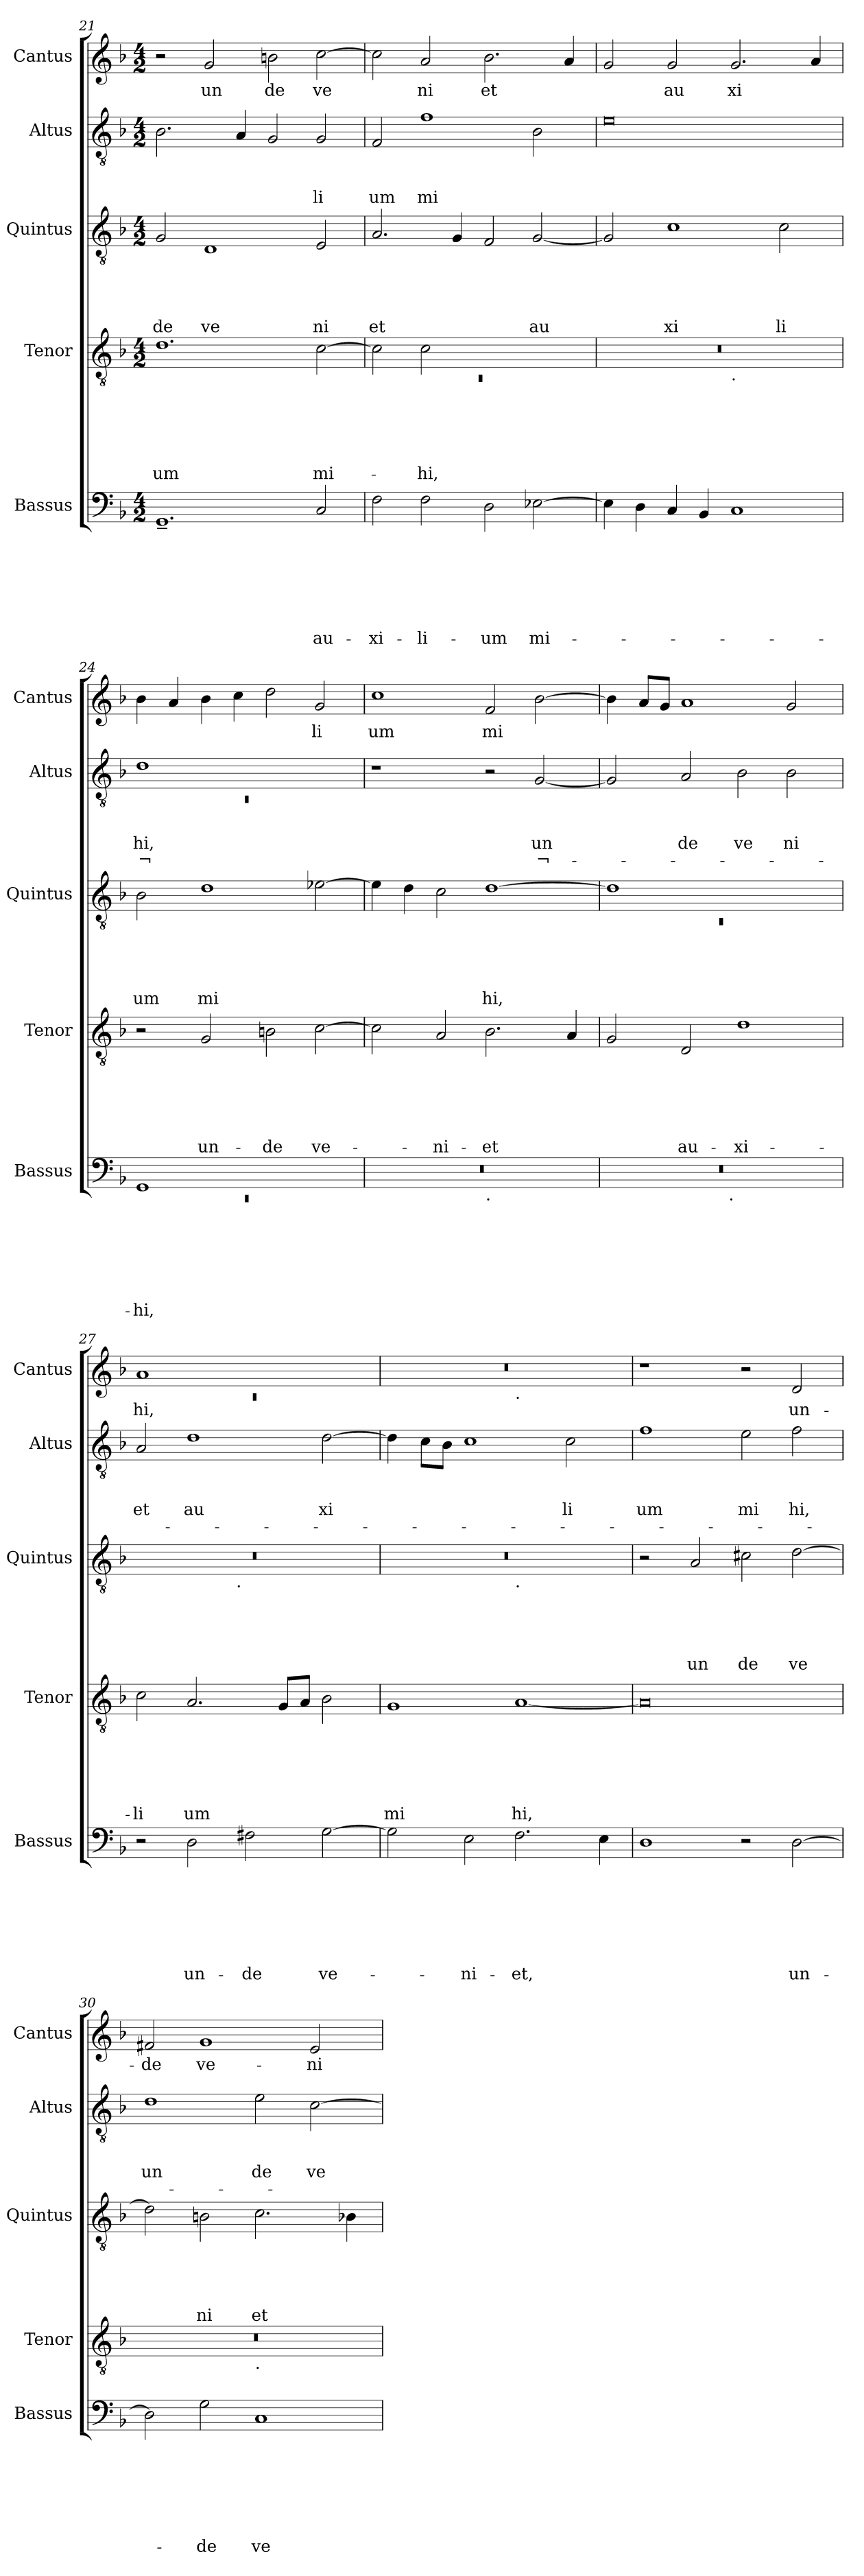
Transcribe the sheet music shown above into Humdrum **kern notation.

**kern	**text	**text	**text	**text	**text	**text	**text	**kern	**text	**text	**text	**text	**text	**text	**kern	**text	**text	**text	**text	**text	**kern	**text	**text	**text	**text	**kern	**text
*part5	*part5	*part5	*part5	*part5	*part5	*part5	*part5	*part4	*part4	*part4	*part4	*part4	*part4	*part4	*part3	*part3	*part3	*part3	*part3	*part3	*part2	*part2	*part2	*part2	*part2	*part1	*part1
*staff5	*staff5	*staff5	*staff5	*staff5	*staff5	*staff5	*staff5	*staff4	*staff4	*staff4	*staff4	*staff4	*staff4	*staff4	*staff3	*staff3	*staff3	*staff3	*staff3	*staff3	*staff2	*staff2	*staff2	*staff2	*staff2	*staff1	*staff1
*I"Bassus	*	*	*	*	*	*	*	*I"Tenor	*	*	*	*	*	*	*I"Quintus	*	*	*	*	*	*I"Altus	*	*	*	*	*I"Cantus	*
*I'Bassus	*	*	*	*	*	*	*	*I'Tenor	*	*	*	*	*	*	*I'Quintus	*	*	*	*	*	*I'Altus	*	*	*	*	*I'Cantus	*
!!LO:PB:g=z
*clefF4	*	*	*	*	*	*	*	*clefGv2	*	*	*	*	*	*	*clefGv2	*	*	*	*	*	*clefGv2	*	*	*	*	*clefG2	*
*ITrd-3c-5	*	*	*	*	*	*	*	*ITrd-3c-5	*	*	*	*	*	*	*ITrd-3c-5	*	*	*	*	*	*ITrd-3c-5	*	*	*	*	*	*
*k[b-e-]	*	*	*	*	*	*	*	*k[b-e-]	*	*	*	*	*	*	*k[b-e-]	*	*	*	*	*	*k[b-e-]	*	*	*	*	*k[b-]	*
*B-:	*	*	*	*	*	*	*	*B-:	*	*	*	*	*	*	*B-:	*	*	*	*	*	*B-:	*	*	*	*	*F:	*
*M4/2	*	*	*	*	*	*	*	*M4/2	*	*	*	*	*	*	*M4/2	*	*	*	*	*	*M4/2	*	*	*	*	*M4/2	*
=21	=21	=21	=21	=21	=21	=21	=21	=21	=21	=21	=21	=21	=21	=21	=21	=21	=21	=21	=21	=21	=21	=21	=21	=21	=21	=21	=21
!	!	!	!	!	!	!	!	!	!	!	!	!	!	!LO:LY:b	!	!	!	!	!	!LO:LY:b	!	!	!	!	!	!	!
1.C~<	.	.	.	.	.	.	.	1.g	.	.	.	.	.	-um	2c/	.	.	.	.	de	2.e-\	.	.	.	.	2r	.
!	!	!	!	!	!	!	!	!	!	!	!	!	!	!	!	!	!	!	!	!LO:LY:b	!	!	!	!	!	!	!LO:LY:b
.	.	.	.	.	.	.	.	.	.	.	.	.	.	.	1G	.	.	.	.	ve	.	.	.	.	.	2g/	un
.	.	.	.	.	.	.	.	.	.	.	.	.	.	.	.	.	.	.	.	.	4d/	.	.	.	.	.	.
!	!	!	!	!	!	!	!	!	!	!	!	!	!	!	!	!	!	!	!	!	!	!	!	!	!	!	!LO:LY:b
.	.	.	.	.	.	.	.	.	.	.	.	.	.	.	.	.	.	.	.	.	2c/	.	.	.	.	2bn\	de
!	!	!	!	!	!	!	!LO:LY:b	!	!	!	!	!	!	!LO:LY:b	!	!	!	!	!	!LO:LY:b	!	!	!	!LO:LY:b	!	!	!LO:LY:b
2F/	.	.	.	.	.	.	au-	[>2f\	.	.	.	.	.	mi-	2A/	.	.	.	.	ni	2c/	.	.	-li	.	[>2cc\	ve
=22	=22	=22	=22	=22	=22	=22	=22	=22	=22	=22	=22	=22	=22	=22	=22	=22	=22	=22	=22	=22	=22	=22	=22	=22	=22	=22	=22
*	*	*	*	*	*	*	*	*^	*	*	*	*	*	*	*	*	*	*	*	*	*	*	*	*	*	*	*
!	!	!	!	!	!	!	!LO:LY:b	!	!LO:N:vis=1	!	!	!	!	!	!	!	!	!	!	!	!LO:LY:b	!	!	!	!LO:LY:b	!	!	!
2B-\	.	.	.	.	.	.	-xi-	2f\]	0rC	.	.	.	.	.	.	2.d/	.	.	.	.	et	2B-/	.	.	um	.	2cc\]	.
!	!	!	!	!	!	!	!LO:LY:b	!	!	!	!	!	!	!	!LO:LY:b	!	!	!	!	!	!	!	!	!	!LO:LY:b	!	!	!LO:LY:b
2B-\	.	.	.	.	.	.	-li-	2f\	.	.	.	.	.	.	-hi,	.	.	.	.	.	.	1b-	.	.	mi	.	2a/	ni
.	.	.	.	.	.	.	.	.	.	.	.	.	.	.	.	4c/	.	.	.	.	.	.	.	.	.	.	.	.
!	!	!	!	!	!	!	!LO:LY:b	!	!	!	!	!	!	!	!	!	!	!	!	!	!	!	!	!	!	!	!	!LO:LY:b
2G\	.	.	.	.	.	.	-um	1ryy	.	.	.	.	.	.	.	2B-/	.	.	.	.	.	.	.	.	.	.	2.b-\	et
!	!	!	!	!	!	!	!LO:LY:b	!	!	!	!	!	!	!	!	!	!	!	!	!	!LO:LY:b	!	!	!	!	!	!	!
[>2A-X\	.	.	.	.	.	.	mi-	.	.	.	.	.	.	.	.	[<2c/	.	.	.	.	au	2e-\	.	.	.	.	.	.
.	.	.	.	.	.	.	.	.	.	.	.	.	.	.	.	.	.	.	.	.	.	.	.	.	.	.	4a/	.
=23	=23	=23	=23	=23	=23	=23	=23	=23	=23	=23	=23	=23	=23	=23	=23	=23	=23	=23	=23	=23	=23	=23	=23	=23	=23	=23	=23	=23
4A-\]	.	.	.	.	.	.	.	0r	1ryy	.	.	.	.	.	.	2c/]	.	.	.	.	.	0a	.	.	.	.	2g/	.
4G\	.	.	.	.	.	.	.	.	.	.	.	.	.	.	.	.	.	.	.	.	.	.	.	.	.	.	.	.
!	!	!	!	!	!	!	!	!	!	!	!	!	!	!	!	!	!	!	!	!	!LO:LY:b	!	!	!	!	!	!	!LO:LY:b
4F/	.	.	.	.	.	.	.	.	.	.	.	.	.	.	.	1f	.	.	.	.	xi	.	.	.	.	.	2g/	au
4E-/	.	.	.	.	.	.	.	.	.	.	.	.	.	.	.	.	.	.	.	.	.	.	.	.	.	.	.	.
!	!	!	!	!	!	!	!	!	!LO:TX:b:t=.	!	!	!	!	!	!	!	!	!	!	!	!	!	!	!	!	!	!	!
!	!	!	!	!	!	!	!	!	!	!	!	!	!	!	!	!	!	!	!	!	!	!	!	!	!	!	!	!LO:LY:b
1F	.	.	.	.	.	.	.	.	1ryy	.	.	.	.	.	.	.	.	.	.	.	.	.	.	.	.	.	2.g/	xi
!	!	!	!	!	!	!	!	!	!	!	!	!	!	!	!	!	!	!	!	!	!LO:LY:b	!	!	!	!	!	!	!
.	.	.	.	.	.	.	.	.	.	.	.	.	.	.	.	2f\	.	.	.	.	li	.	.	.	.	.	.	.
.	.	.	.	.	.	.	.	.	.	.	.	.	.	.	.	.	.	.	.	.	.	.	.	.	.	.	4a/	.
=24	=24	=24	=24	=24	=24	=24	=24	=24	=24	=24	=24	=24	=24	=24	=24	=24	=24	=24	=24	=24	=24	=24	=24	=24	=24	=24	=24	=24
*^	*	*	*	*	*	*	*	*	*	*	*	*	*	*	*	*	*	*	*	*	*	*^	*	*	*	*	*	*
!	!LO:N:vis=1	!	!	!	!	!	!	!LO:LY:b	!	!	!	!	!	!	!	!	!	!	!	!	!	!LO:LY:b	!	!LO:N:vis=1	!	!	!LO:LY:b	!LO:LY:b	!	!
*	*	*	*	*	*	*	*	*	*v	*v	*	*	*	*	*	*	*	*	*	*	*	*	*	*	*	*	*	*	*	*
1C	0rEE	.	.	.	.	.	.	-hi,	2r	.	.	.	.	.	.	2e-\	.	.	.	.	um	1g	0rC	.	.	hi,	¬	4b-\	.
.	.	.	.	.	.	.	.	.	.	.	.	.	.	.	.	.	.	.	.	.	.	.	.	.	.	.	.	4a/	.
!	!	!	!	!	!	!	!	!	!	!	!	!	!	!	!LO:LY:b	!	!	!	!	!	!LO:LY:b	!	!	!	!	!	!	!	!
.	.	.	.	.	.	.	.	.	2c/	.	.	.	.	.	un-	1g	.	.	.	.	mi	.	.	.	.	.	.	4b-\	.
.	.	.	.	.	.	.	.	.	.	.	.	.	.	.	.	.	.	.	.	.	.	.	.	.	.	.	.	4cc\	.
!	!	!	!	!	!	!	!	!	!	!	!	!	!	!	!LO:LY:b	!	!	!	!	!	!	!	!	!	!	!	!	!	!
1ryy	.	.	.	.	.	.	.	.	2en\	.	.	.	.	.	-de	.	.	.	.	.	.	1ryy	.	.	.	.	.	2dd\	.
!	!	!	!	!	!	!	!	!	!	!	!	!	!	!	!LO:LY:b	!	!	!	!	!	!	!	!	!	!	!	!	!	!LO:LY:b
.	.	.	.	.	.	.	.	.	[>2f\	.	.	.	.	.	ve-	[>2a-\	.	.	.	.	.	.	.	.	.	.	.	2g/	li
*	*	*	*	*	*	*	*	*	*	*	*	*	*	*	*	*	*	*	*	*	*	*v	*v	*	*	*	*	*	*
=25	=25	=25	=25	=25	=25	=25	=25	=25	=25	=25	=25	=25	=25	=25	=25	=25	=25	=25	=25	=25	=25	=25	=25	=25	=25	=25	=25	=25
!	!	!	!	!	!	!	!	!	!	!	!	!	!	!	!	!	!	!	!	!	!	!	!	!	!	!	!	!LO:LY:b
0r	1ryy	.	.	.	.	.	.	.	2f\]	.	.	.	.	.	.	4a-\]	.	.	.	.	.	1r	.	.	.	.	1cc	um
.	.	.	.	.	.	.	.	.	.	.	.	.	.	.	.	4g\	.	.	.	.	.	.	.	.	.	.	.	.
!	!	!	!	!	!	!	!	!	!	!	!	!	!	!	!LO:LY:b	!	!	!	!	!	!	!	!	!	!	!	!	!
.	.	.	.	.	.	.	.	.	2d/	.	.	.	.	.	-ni-	2f\	.	.	.	.	.	.	.	.	.	.	.	.
!	!LO:TX:b:t=.	!	!	!	!	!	!	!	!	!	!	!	!	!	!	!	!	!	!	!	!	!	!	!	!	!	!	!
!	!	!	!	!	!	!	!	!	!	!	!	!	!	!	!LO:LY:b	!	!	!	!	!	!LO:LY:b	!	!	!	!	!	!	!LO:LY:b
.	1ryy	.	.	.	.	.	.	.	2.e-\	.	.	.	.	.	-et	[>1g	.	.	.	.	hi,	2r	.	.	.	.	2f/	mi
!	!	!	!	!	!	!	!	!	!	!	!	!	!	!	!	!	!	!	!	!	!	!	!	!	!LO:LY:b	!LO:LY:b	!	!
.	.	.	.	.	.	.	.	.	.	.	.	.	.	.	.	.	.	.	.	.	.	[<2c/	.	.	un	¬-	[>2b-\	.
.	.	.	.	.	.	.	.	.	4d/	.	.	.	.	.	.	.	.	.	.	.	.	.	.	.	.	.	.	.
=26	=26	=26	=26	=26	=26	=26	=26	=26	=26	=26	=26	=26	=26	=26	=26	=26	=26	=26	=26	=26	=26	=26	=26	=26	=26	=26	=26	=26
*	*	*	*	*	*	*	*	*	*	*	*	*	*	*	*	*^	*	*	*	*	*	*	*	*	*	*	*	*
!	!	!	!	!	!	!	!	!	!	!	!	!	!	!	!	!	!LO:N:vis=1	!	!	!	!	!	!	!	!	!	!	!	!
0r	2ryy	.	.	.	.	.	.	.	2c/	.	.	.	.	.	.	1g]	0rC	.	.	.	.	.	2c/]	.	.	.	.	4b-\]	.
.	.	.	.	.	.	.	.	.	.	.	.	.	.	.	.	.	.	.	.	.	.	.	.	.	.	.	.	8a/L	.
.	.	.	.	.	.	.	.	.	.	.	.	.	.	.	.	.	.	.	.	.	.	.	.	.	.	.	.	8g/J	.
!	!	!	!	!	!	!	!	!	!	!	!	!	!	!	!LO:LY:b	!	!	!	!	!	!	!	!	!	!	!LO:LY:b	!	!	!
.	4...ryy	.	.	.	.	.	.	.	2G/	.	.	.	.	.	au-	.	.	.	.	.	.	.	2d/	.	.	de	.	1a	.
!	!LO:TX:b:t=.	!	!	!	!	!	!	!	!	!	!	!	!	!	!	!	!	!	!	!	!	!	!	!	!	!	!	!	!
.	1ryy	.	.	.	.	.	.	.	.	.	.	.	.	.	.	.	.	.	.	.	.	.	.	.	.	.	.	.	.
!	!	!	!	!	!	!	!	!	!	!	!	!	!	!	!LO:LY:b	!	!	!	!	!	!	!	!	!	!	!LO:LY:b	!	!	!
.	.	.	.	.	.	.	.	.	1g	.	.	.	.	.	-xi-	1ryy	.	.	.	.	.	.	2e-\	.	.	ve	.	.	.
!	!	!	!	!	!	!	!	!	!	!	!	!	!	!	!	!	!	!	!	!	!	!	!	!	!	!LO:LY:b	!	!	!
.	.	.	.	.	.	.	.	.	.	.	.	.	.	.	.	.	.	.	.	.	.	.	2e-\	.	.	ni	.	2g/	.
.	32ryy	.	.	.	.	.	.	.	.	.	.	.	.	.	.	.	.	.	.	.	.	.	.	.	.	.	.	.	.
!!LO:LB:g=z
=27	=27	=27	=27	=27	=27	=27	=27	=27	=27	=27	=27	=27	=27	=27	=27	=27	=27	=27	=27	=27	=27	=27	=27	=27	=27	=27	=27	=27	=27
*	*	*	*	*	*	*	*	*	*	*	*	*	*	*	*	*	*	*	*	*	*	*	*	*	*	*	*	*^	*
!	!	!	!	!	!	!	!	!	!	!	!	!	!	!	!LO:LY:b	!	!	!	!	!	!	!	!	!	!	!LO:LY:b	!	!	!LO:N:vis=1	!LO:LY:b
*v	*v	*	*	*	*	*	*	*	*	*	*	*	*	*	*	*	*	*	*	*	*	*	*	*	*	*	*	*	*	*
2r	.	.	.	.	.	.	.	2f\	.	.	.	.	.	-li	0r	2ryy	.	.	.	.	.	2d/	.	.	et	.	1a	0rc	hi,
!	!	!	!	!	!	!	!LO:LY:b	!	!	!	!	!	!	!LO:LY:b	!	!	!	!	!	!	!	!	!	!	!LO:LY:b	!	!	!	!
2G\	.	.	.	.	.	.	un-	2.d/	.	.	.	.	.	um	.	4...ryy	.	.	.	.	.	1g	.	.	au	.	.	.	.
!	!	!	!	!	!	!	!	!	!	!	!	!	!	!	!	!LO:TX:b:t=.	!	!	!	!	!	!	!	!	!	!	!	!	!
.	.	.	.	.	.	.	.	.	.	.	.	.	.	.	.	1ryy	.	.	.	.	.	.	.	.	.	.	.	.	.
!	!	!	!	!	!	!	!LO:LY:b	!	!	!	!	!	!	!	!	!	!	!	!	!	!	!	!	!	!	!	!	!	!
2Bn\	.	.	.	.	.	.	-de	.	.	.	.	.	.	.	.	.	.	.	.	.	.	.	.	.	.	.	1ryy	.	.
.	.	.	.	.	.	.	.	8c/L	.	.	.	.	.	.	.	.	.	.	.	.	.	.	.	.	.	.	.	.	.
.	.	.	.	.	.	.	.	8d/J	.	.	.	.	.	.	.	.	.	.	.	.	.	.	.	.	.	.	.	.	.
!	!	!	!	!	!	!	!LO:LY:b	!	!	!	!	!	!	!	!	!	!	!	!	!	!	!	!	!	!LO:LY:b	!	!	!	!
[>2c\	.	.	.	.	.	.	ve-	2e-\	.	.	.	.	.	.	.	.	.	.	.	.	.	[>2g\	.	.	xi	.	.	.	.
.	.	.	.	.	.	.	.	.	.	.	.	.	.	.	.	32ryy	.	.	.	.	.	.	.	.	.	.	.	.	.
=28	=28	=28	=28	=28	=28	=28	=28	=28	=28	=28	=28	=28	=28	=28	=28	=28	=28	=28	=28	=28	=28	=28	=28	=28	=28	=28	=28	=28	=28
!	!	!	!	!	!	!	!	!	!	!	!	!	!	!LO:LY:b	!	!	!	!	!	!	!	!	!	!	!	!	!	!	!
2c\]	.	.	.	.	.	.	.	1c	.	.	.	.	.	mi	0r	1ryy	.	.	.	.	.	4g\]	.	.	.	.	0r	1ryy	.
.	.	.	.	.	.	.	.	.	.	.	.	.	.	.	.	.	.	.	.	.	.	8f\L	.	.	.	.	.	.	.
.	.	.	.	.	.	.	.	.	.	.	.	.	.	.	.	.	.	.	.	.	.	8e-\J	.	.	.	.	.	.	.
!	!	!	!	!	!	!	!LO:LY:b	!	!	!	!	!	!	!	!	!	!	!	!	!	!	!	!	!	!	!	!	!	!
2A\	.	.	.	.	.	.	-ni-	.	.	.	.	.	.	.	.	.	.	.	.	.	.	1f	.	.	.	.	.	.	.
!	!	!	!	!	!	!	!	!	!	!	!	!	!	!	!	!	!	!	!	!	!	!	!	!	!	!	!	!LO:TX:b:t=.	!
!	!	!	!	!	!	!	!	!	!	!	!	!	!	!	!	!LO:TX:b:t=.	!	!	!	!	!	!	!	!	!	!	!	!	!
!	!	!	!	!	!	!	!LO:LY:b	!	!	!	!	!	!	!LO:LY:b	!	!	!	!	!	!	!	!	!	!	!	!	!	!	!
2.B-\	.	.	.	.	.	.	-et,	[<1d	.	.	.	.	.	hi,	.	1ryy	.	.	.	.	.	.	.	.	.	.	.	1ryy	.
!	!	!	!	!	!	!	!	!	!	!	!	!	!	!	!	!	!	!	!	!	!	!	!	!	!LO:LY:b	!	!	!	!
.	.	.	.	.	.	.	.	.	.	.	.	.	.	.	.	.	.	.	.	.	.	2f\	.	.	li	.	.	.	.
4A\	.	.	.	.	.	.	.	.	.	.	.	.	.	.	.	.	.	.	.	.	.	.	.	.	.	.	.	.	.
=29	=29	=29	=29	=29	=29	=29	=29	=29	=29	=29	=29	=29	=29	=29	=29	=29	=29	=29	=29	=29	=29	=29	=29	=29	=29	=29	=29	=29	=29
!	!	!	!	!	!	!	!	!	!	!	!	!	!	!	!	!	!	!	!	!	!	!	!	!	!LO:LY:b	!	!	!	!
*	*	*	*	*	*	*	*	*	*	*	*	*	*	*	*v	*v	*	*	*	*	*	*	*	*	*	*	*v	*v	*
1G	.	.	.	.	.	.	.	0d]	.	.	.	.	.	.	2r	.	.	.	.	.	1b-	.	.	um	.	1r	.
!	!	!	!	!	!	!	!	!	!	!	!	!	!	!	!	!	!	!	!	!LO:LY:b	!	!	!	!	!	!	!
.	.	.	.	.	.	.	.	.	.	.	.	.	.	.	2d/	.	.	.	.	un	.	.	.	.	.	.	.
!	!	!	!	!	!	!	!	!	!	!	!	!	!	!	!	!	!	!	!	!LO:LY:b	!	!	!	!LO:LY:b	!	!	!
2r	.	.	.	.	.	.	.	.	.	.	.	.	.	.	2f#X\	.	.	.	.	de	2a\	.	.	mi	.	2r	.
!	!	!	!	!	!	!	!LO:LY:b	!	!	!	!	!	!	!	!	!	!	!	!	!LO:LY:b	!	!	!	!LO:LY:b	!	!	!LO:LY:b
[>2G\	.	.	.	.	.	.	un-	.	.	.	.	.	.	.	[>2g\	.	.	.	.	ve	2b-\	.	.	hi,	.	2d/	un-
=30	=30	=30	=30	=30	=30	=30	=30	=30	=30	=30	=30	=30	=30	=30	=30	=30	=30	=30	=30	=30	=30	=30	=30	=30	=30	=30	=30
!	!	!	!	!	!	!	!	!	!	!	!	!	!	!	!	!	!	!	!	!	!	!	!	!LO:LY:b	!	!	!LO:LY:b
*	*	*	*	*	*	*	*	*^	*	*	*	*	*	*	*	*	*	*	*	*	*	*	*	*	*	*	*
2G\]	.	.	.	.	.	.	.	0r	1ryy	.	.	.	.	.	.	2g\]	.	.	.	.	.	1g	.	.	un	.	2f#X/	-de
!	!	!	!	!	!	!	!LO:LY:b	!	!	!	!	!	!	!	!	!	!	!	!	!	!LO:LY:b	!	!	!	!	!	!	!LO:LY:b
2c\	.	.	.	.	.	.	-de	.	.	.	.	.	.	.	.	2en\	.	.	.	.	ni	.	.	.	.	.	1g	ve-
!	!	!	!	!	!	!	!	!	!LO:TX:b:t=.	!	!	!	!	!	!	!	!	!	!	!	!	!	!	!	!	!	!	!
!	!	!	!	!	!	!	!LO:LY:b	!	!	!	!	!	!	!	!	!	!	!	!	!	!LO:LY:b	!	!	!	!LO:LY:b	!	!	!
1F	.	.	.	.	.	.	ve-	.	1ryy	.	.	.	.	.	.	2.f\	.	.	.	.	et	2a\	.	.	de	.	.	.
!	!	!	!	!	!	!	!	!	!	!	!	!	!	!	!	!	!	!	!	!	!	!	!	!	!LO:LY:b	!	!	!LO:LY:b
.	.	.	.	.	.	.	.	.	.	.	.	.	.	.	.	.	.	.	.	.	.	[>2f\	.	.	ve	.	2e/	-ni-
.	.	.	.	.	.	.	.	.	.	.	.	.	.	.	.	4e-X\	.	.	.	.	.	.	.	.	.	.	.	.
*	*	*	*	*	*	*	*	*v	*v	*	*	*	*	*	*	*	*	*	*	*	*	*	*	*	*	*	*	*
=	=	=	=	=	=	=	=	=	=	=	=	=	=	=	=	=	=	=	=	=	=	=	=	=	=	=	=
*-	*-	*-	*-	*-	*-	*-	*-	*-	*-	*-	*-	*-	*-	*-	*-	*-	*-	*-	*-	*-	*-	*-	*-	*-	*-	*-	*-
